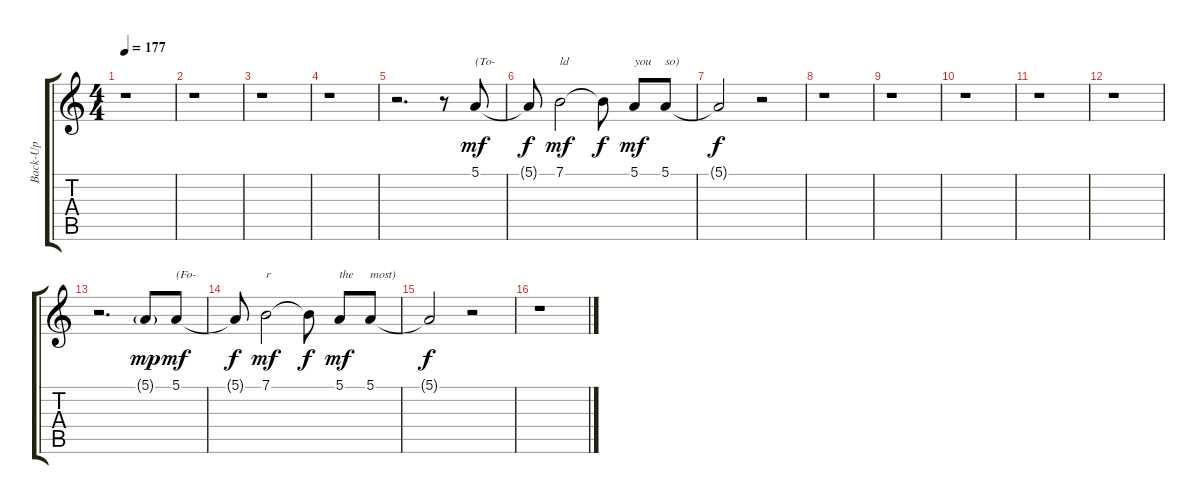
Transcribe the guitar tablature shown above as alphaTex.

\track ("Back-Up" "Back-Up") {instrument baritonesax}
\staff {score tabs}
\tuning (E4 B3 G3 D3 A2 D2) {hide}
\ts (4 4)
\tempo 177
\clef g2
\ks c
r.1{dy f} |
r.1 |
r.1 |
r.1 |
r.2{d} r.8 5.1.8{txt "(To-" dy mf} |
5.1{t}.8{dy f} 7.1.2{txt "ld" dy mf} 7.1{t}.8{dy f} 5.1.8{txt "you" dy mf} 5.1.8{txt "so)"} |
5.1{t}.2{dy f} r.2 |
r.1 |
r.1 |
r.1 |
r.1 |
r.1 |
r.2{d} 5.1{g}.8{dy mp} 5.1.8{txt "(Fo-" dy mf} |
5.1{t}.8{dy f} 7.1.2{txt "r" dy mf} 7.1{t}.8{dy f} 5.1.8{txt "the" dy mf} 5.1.8{txt "most)"} |
5.1{t}.2{dy f} r.2 |
r.1
